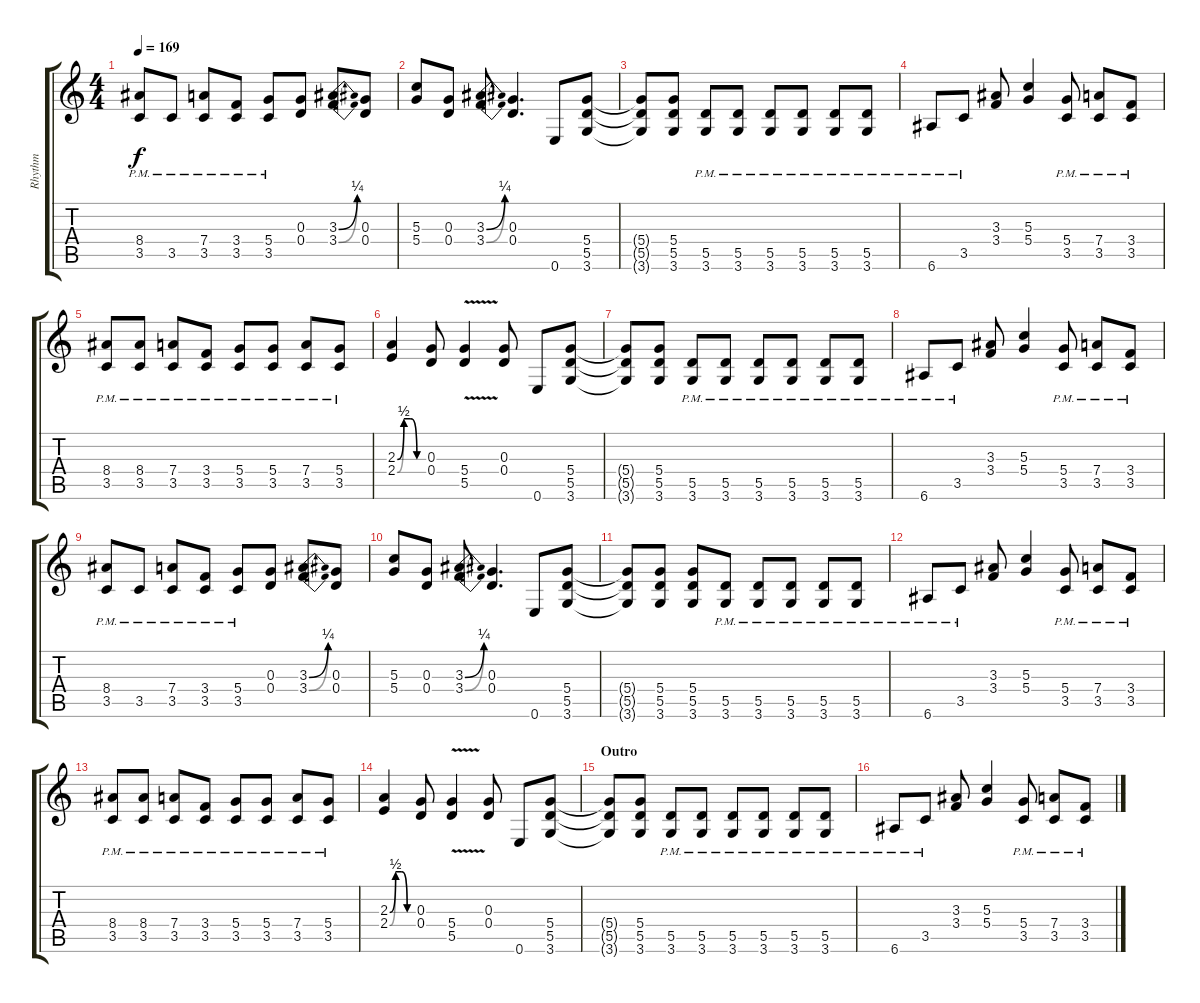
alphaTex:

\track ("Rhythm" "Rhythm") {instrument overdrivenguitar}
\staff {score tabs}
\tuning (E4 B3 G3 D3 A2 E2) {hide}
\ts (4 4)
\tempo 169
\clef g2
\ks c
(8.4{pm} 3.5{pm}).8{dy f} 3.5{pm}.8 (7.4{pm} 3.5{pm}).8 (3.4{pm} 3.5{pm}).8 (5.4{pm} 3.5{pm}).8 (0.3 0.4).8 (3.3{be (bend 0 0 60 1)} 3.4{be (bend 0 0 60 1)}).8 (0.3 0.4).8 |
(5.3 5.4).8 (0.3 0.4).8 (3.3{be (bend 0 0 60 1)} 3.4{be (bend 0 0 60 1)}).8 (0.3 0.4).4{d} 0.6.8 (5.4 5.5 3.6).8 |
(5.4{t} 5.5{t} 3.6{t}).8 (5.4 5.5 3.6).8 (5.5{pm} 3.6{pm}).8 (5.5{pm} 3.6{pm}).8 (5.5{pm} 3.6{pm}).8 (5.5{pm} 3.6{pm}).8 (5.5{pm} 3.6{pm}).8 (5.5{pm} 3.6{pm}).8 |
6.6{pm}.8 3.5{pm}.8 (3.3 3.4).8 (5.3 5.4).4 (5.4{pm} 3.5{pm}).8 (7.4{pm} 3.5{pm}).8 (3.4{pm} 3.5{pm}).8 |
(8.4{pm} 3.5{pm}).8 (8.4{pm} 3.5{pm}).8 (7.4{pm} 3.5{pm}).8 (3.4{pm} 3.5{pm}).8 (5.4{pm} 3.5{pm}).8 (5.4{pm} 3.5{pm}).8 (7.4{pm} 3.5{pm}).8 (5.4{pm} 3.5{pm}).8 |
(2.3{be (custom 0 0 15 2 30 2 45 0 60 0)} 2.4{be (custom 0 0 15 2 30 2 45 0 60 0)}).4 (0.3 0.4).8 (5.4{v} 5.5{v}).4 (0.3 0.4).8 0.6.8 (5.4 5.5 3.6).8 |
(5.4{t} 5.5{t} 3.6{t}).8 (5.4 5.5 3.6).8 (5.5{pm} 3.6{pm}).8 (5.5{pm} 3.6{pm}).8 (5.5{pm} 3.6{pm}).8 (5.5{pm} 3.6{pm}).8 (5.5{pm} 3.6{pm}).8 (5.5{pm} 3.6{pm}).8 |
6.6{pm}.8 3.5{pm}.8 (3.3 3.4).8 (5.3 5.4).4 (5.4{pm} 3.5{pm}).8 (7.4{pm} 3.5{pm}).8 (3.4{pm} 3.5{pm}).8 |
(8.4{pm} 3.5{pm}).8 3.5{pm}.8 (7.4{pm} 3.5{pm}).8 (3.4{pm} 3.5{pm}).8 (5.4{pm} 3.5{pm}).8 (0.3 0.4).8 (3.3{be (bend 0 0 60 1)} 3.4{be (bend 0 0 60 1)}).8 (0.3 0.4).8 |
(5.3 5.4).8 (0.3 0.4).8 (3.3{be (bend 0 0 60 1)} 3.4{be (bend 0 0 60 1)}).8 (0.3 0.4).4{d} 0.6.8 (5.4 5.5 3.6).8 |
(5.4{t} 5.5{t} 3.6{t}).8 (5.4 5.5 3.6).8 (5.4 5.5 3.6).8 (5.5{pm} 3.6{pm}).8 (5.5{pm} 3.6{pm}).8 (5.5{pm} 3.6{pm}).8 (5.5{pm} 3.6{pm}).8 (5.5{pm} 3.6{pm}).8 |
6.6{pm}.8 3.5{pm}.8 (3.3 3.4).8 (5.3 5.4).4 (5.4{pm} 3.5{pm}).8 (7.4{pm} 3.5{pm}).8 (3.4{pm} 3.5{pm}).8 |
(8.4{pm} 3.5{pm}).8 (8.4{pm} 3.5{pm}).8 (7.4{pm} 3.5{pm}).8 (3.4{pm} 3.5{pm}).8 (5.4{pm} 3.5{pm}).8 (5.4{pm} 3.5{pm}).8 (7.4{pm} 3.5{pm}).8 (5.4{pm} 3.5{pm}).8 |
(2.3{be (custom 0 0 15 2 30 2 45 0 60 0)} 2.4{be (custom 0 0 15 2 30 2 45 0 60 0)}).4 (0.3 0.4).8 (5.4{v} 5.5{v}).4 (0.3 0.4).8 0.6.8 (5.4 5.5 3.6).8 |
\section ("" "Outro")
(5.4{t} 5.5{t} 3.6{t}).8 (5.4 5.5 3.6).8 (5.5{pm} 3.6{pm}).8 (5.5{pm} 3.6{pm}).8 (5.5{pm} 3.6{pm}).8 (5.5{pm} 3.6{pm}).8 (5.5{pm} 3.6{pm}).8 (5.5{pm} 3.6{pm}).8 |
6.6{pm}.8 3.5{pm}.8 (3.3 3.4).8 (5.3 5.4).4 (5.4{pm} 3.5{pm}).8 (7.4{pm} 3.5{pm}).8 (3.4{pm} 3.5{pm}).8
